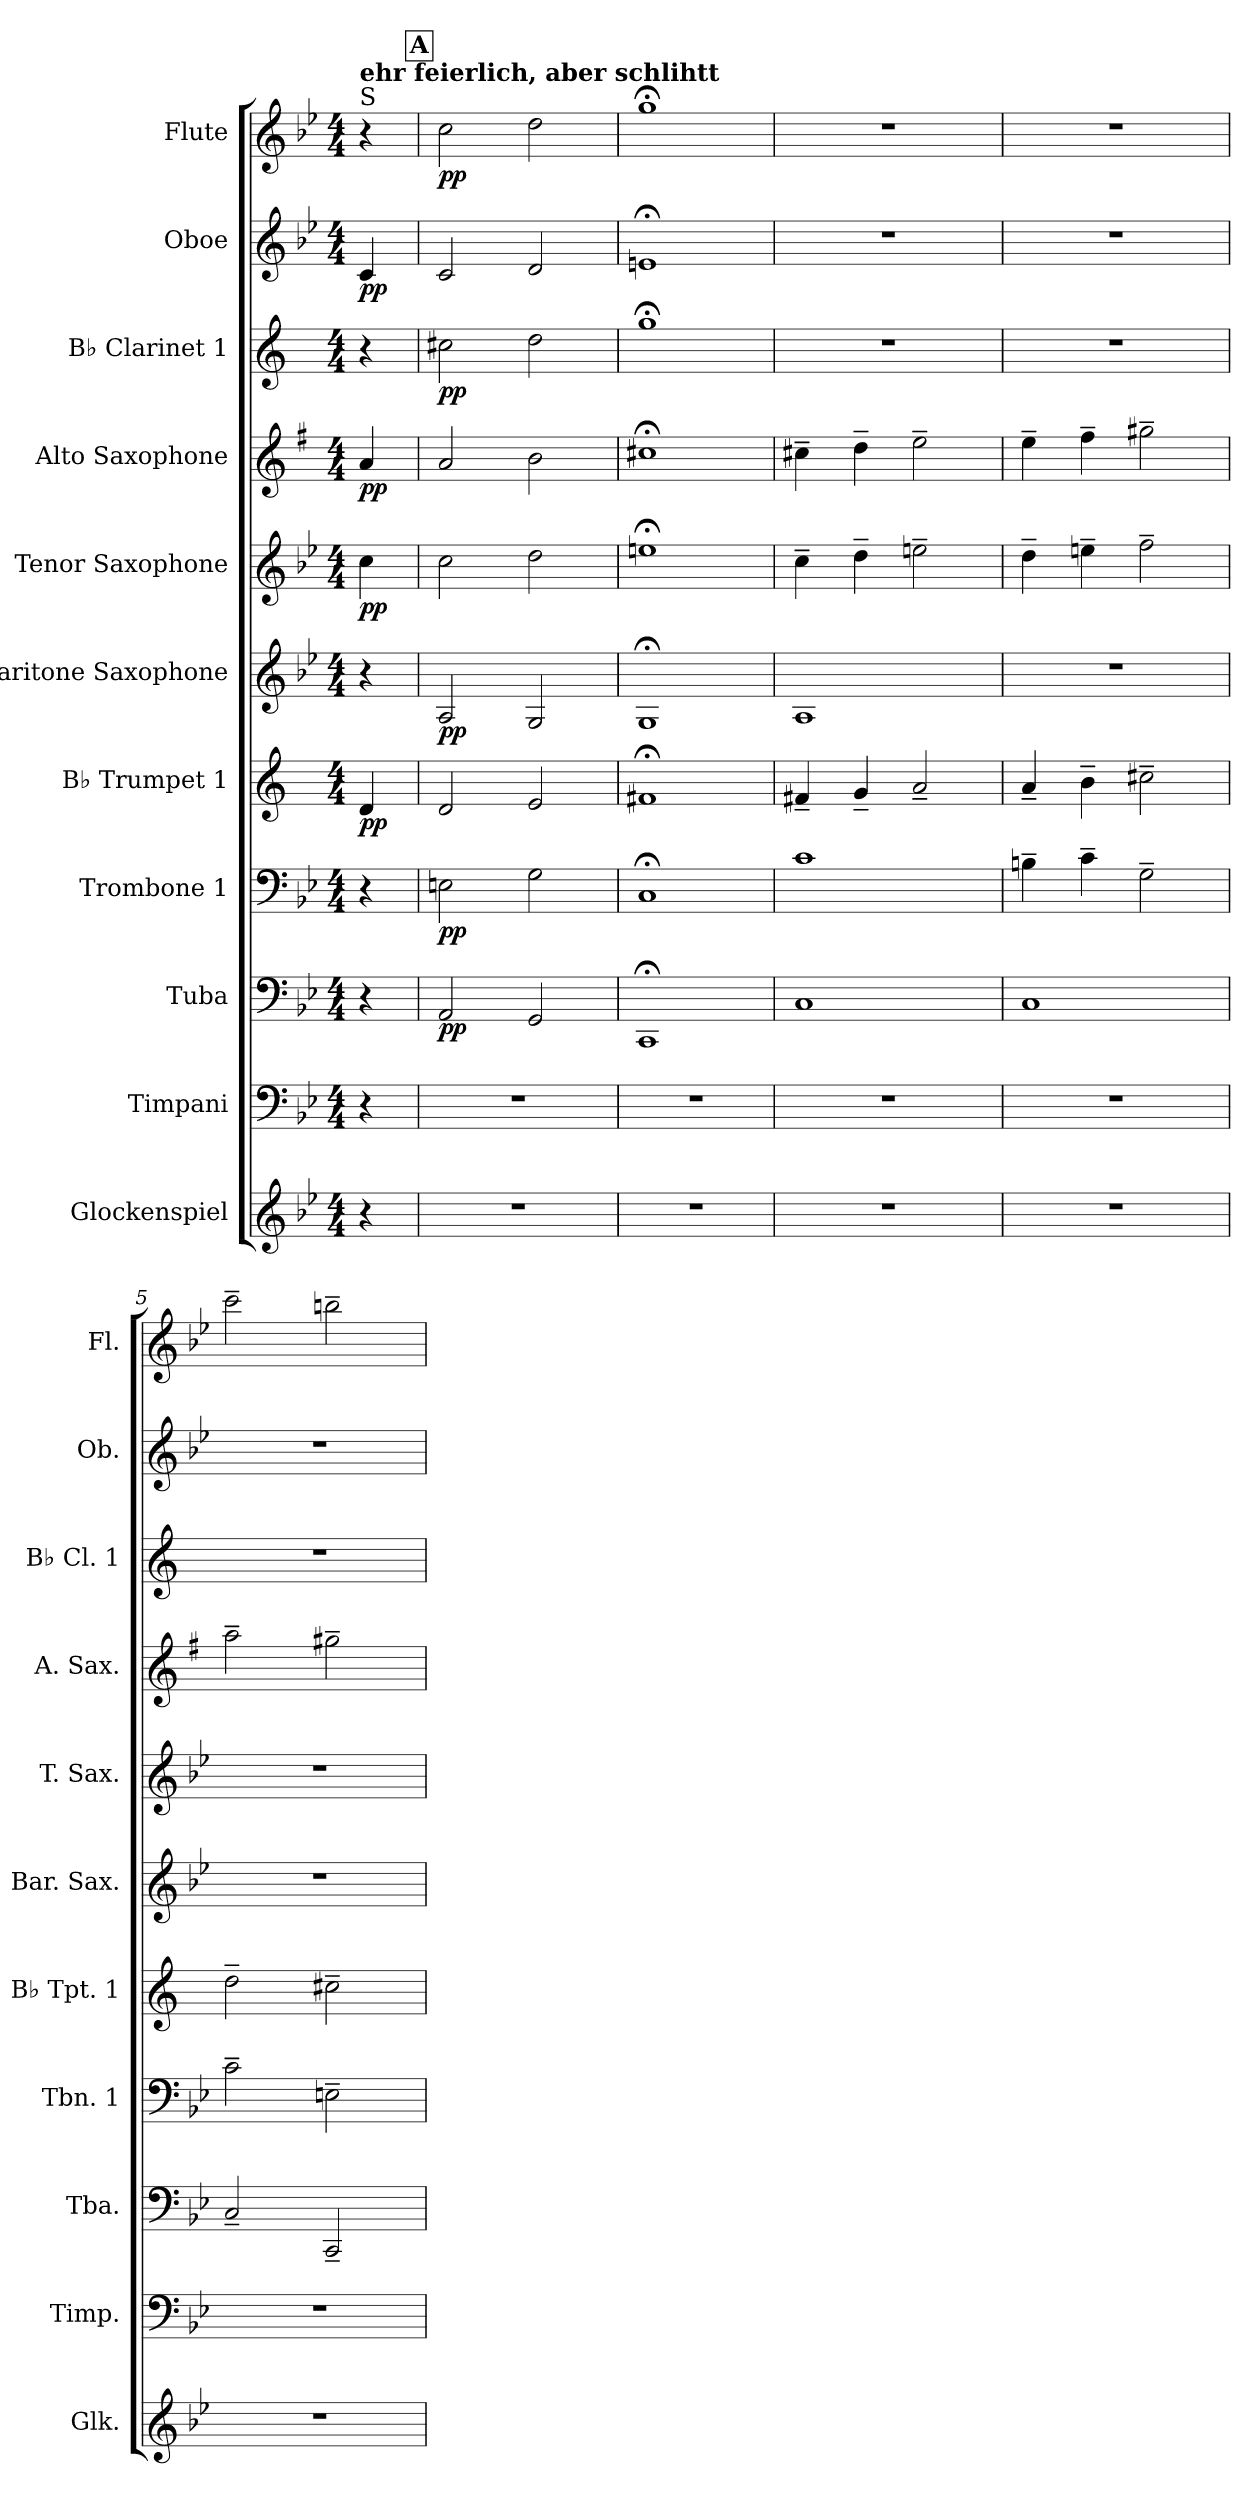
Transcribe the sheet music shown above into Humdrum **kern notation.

**kern	**kern	**kern	**dynam	**kern	**dynam	**kern	**dynam	**kern	**dynam	**kern	**dynam	**kern	**dynam	**kern	**dynam	**kern	**dynam	**kern	**dynam
*part11	*part10	*part9	*part9	*part8	*part8	*part7	*part7	*part6	*part6	*part5	*part5	*part4	*part4	*part3	*part3	*part2	*part2	*part1	*part1
*staff11	*staff10	*staff9	*staff9	*staff8	*staff8	*staff7	*staff7	*staff6	*staff6	*staff5	*staff5	*staff4	*staff4	*staff3	*staff3	*staff2	*staff2	*staff1	*staff1
*I"Glockenspiel	*I"Timpani	*I"Tuba	*	*I"Trombone 1	*	*I"B♭ Trumpet 1	*	*I"Baritone Saxophone	*	*I"Tenor Saxophone	*	*I"Alto Saxophone	*	*I"B♭ Clarinet 1	*	*I"Oboe	*	*I"Flute	*
*I'Glk.	*I'Timp.	*I'Tba.	*	*I'Tbn. 1	*	*I'B♭ Tpt. 1	*	*I'Bar. Sax.	*	*I'T. Sax.	*	*I'A. Sax.	*	*I'B♭ Cl. 1	*	*I'Ob.	*	*I'Fl.	*
*clefG2	*clefF4	*clefF4	*	*clefF4	*	*clefG2	*	*clefG2	*	*clefG2	*	*clefG2	*	*clefG2	*	*clefG2	*	*clefG2	*
*ITrd-14c-24	*	*	*	*	*	*ITrd1c2	*	*ITrd12c21	*	*ITrd8c14	*	*ITrd5c9	*	*ITrd1c2	*	*	*	*	*
*k[b-e-]	*k[b-e-]	*k[b-e-]	*	*k[b-e-]	*	*k[b-e-]	*	*k[b-e-]	*	*k[b-e-]	*	*k[b-e-]	*	*k[b-e-]	*	*k[b-e-]	*	*k[b-e-]	*
*M4/4	*M4/4	*M4/4	*	*M4/4	*	*M4/4	*	*M4/4	*	*M4/4	*	*M4/4	*	*M4/4	*	*M4/4	*	*M4/4	*
*MM64	*MM64	*MM64	*	*MM64	*	*MM64	*	*MM64	*	*MM64	*	*MM64	*	*MM64	*	*MM64	*	*MM64	*
=	=	=	=	=	=	=	=	=	=	=	=	=	=	=	=	=	=	=	=
!	!	!	!	!	!	!	!	!	!	!	!	!	!	!	!	!	!	!LO:TX:a:t=S	!
!	!	!	!	!	!	!	!	!	!	!	!	!	!	!	!	!	!	!LO:TX:a:B:t=ehr feierlich, aber schlihtt	!
!	!	!	!	!	!	!	!LO:DY:b	!	!	!	!LO:DY:b	!	!LO:DY:b	!	!	!	!LO:DY:b	!	!
4r	4r	4r	.	4r	.	4c/	pp	4r	.	4c\	pp	4c/	pp	4r	.	4c/	pp	4r	.
!!LO:REH:place=s1:a:B:fs=14:t=A
=1	=1	=1	=1	=1	=1	=1	=1	=1	=1	=1	=1	=1	=1	=1	=1	=1	=1	=1	=1
!	!	!	!LO:DY:b	!	!LO:DY:b	!	!	!	!LO:DY:b	!	!	!	!	!	!LO:DY:b	!	!	!	!LO:DY:b
1r	1r	2AA/	pp	2En\	pp	2c/	.	2AA/	pp	2c\	.	2c/	.	2bn\	pp	2c/	.	2cc\	pp
.	.	2GG/	.	2G\	.	2d/	.	2GG/	.	2d\	.	2d\	.	2cc\	.	2d/	.	2dd\	.
=2	=2	=2	=2	=2	=2	=2	=2	=2	=2	=2	=2	=2	=2	=2	=2	=2	=2	=2	=2
1r	1r	1CC;<	.	1C;<	.	1en;<	.	1GG;<	.	1en;<	.	1en;<	.	1ff;<	.	1en;<	.	1gg;<	.
=3	=3	=3	=3	=3	=3	=3	=3	=3	=3	=3	=3	=3	=3	=3	=3	=3	=3	=3	=3
1r	1r	1C	.	1c	.	4en~/	.	1AA	.	4c~\	.	4en~\	.	1r	.	1r	.	1r	.
.	.	.	.	.	.	4f~/	.	.	.	4d~\	.	4f~\	.	.	.	.	.	.	.
.	.	.	.	.	.	2g~/	.	.	.	2en~\	.	2g~\	.	.	.	.	.	.	.
=4	=4	=4	=4	=4	=4	=4	=4	=4	=4	=4	=4	=4	=4	=4	=4	=4	=4	=4	=4
1r	1r	1C	.	4Bn~\	.	4g~/	.	1r	.	4d~\	.	4g~\	.	1r	.	1r	.	1r	.
.	.	.	.	4c~\	.	4a~\	.	.	.	4en~\	.	4a~\	.	.	.	.	.	.	.
.	.	.	.	2G~\	.	2bn~\	.	.	.	2f~\	.	2bn~\	.	.	.	.	.	.	.
=5	=5	=5	=5	=5	=5	=5	=5	=5	=5	=5	=5	=5	=5	=5	=5	=5	=5	=5	=5
1r	1r	2C~/	.	2c~\	.	2cc~\	.	1r	.	1r	.	2cc~\	.	1r	.	1r	.	2ccc~\	.
.	.	2CC~/	.	2En~\	.	2bn~\	.	.	.	.	.	2bn~\	.	.	.	.	.	2bbn~\	.
=	=	=	=	=	=	=	=	=	=	=	=	=	=	=	=	=	=	=	=
*-	*-	*-	*-	*-	*-	*-	*-	*-	*-	*-	*-	*-	*-	*-	*-	*-	*-	*-	*-
